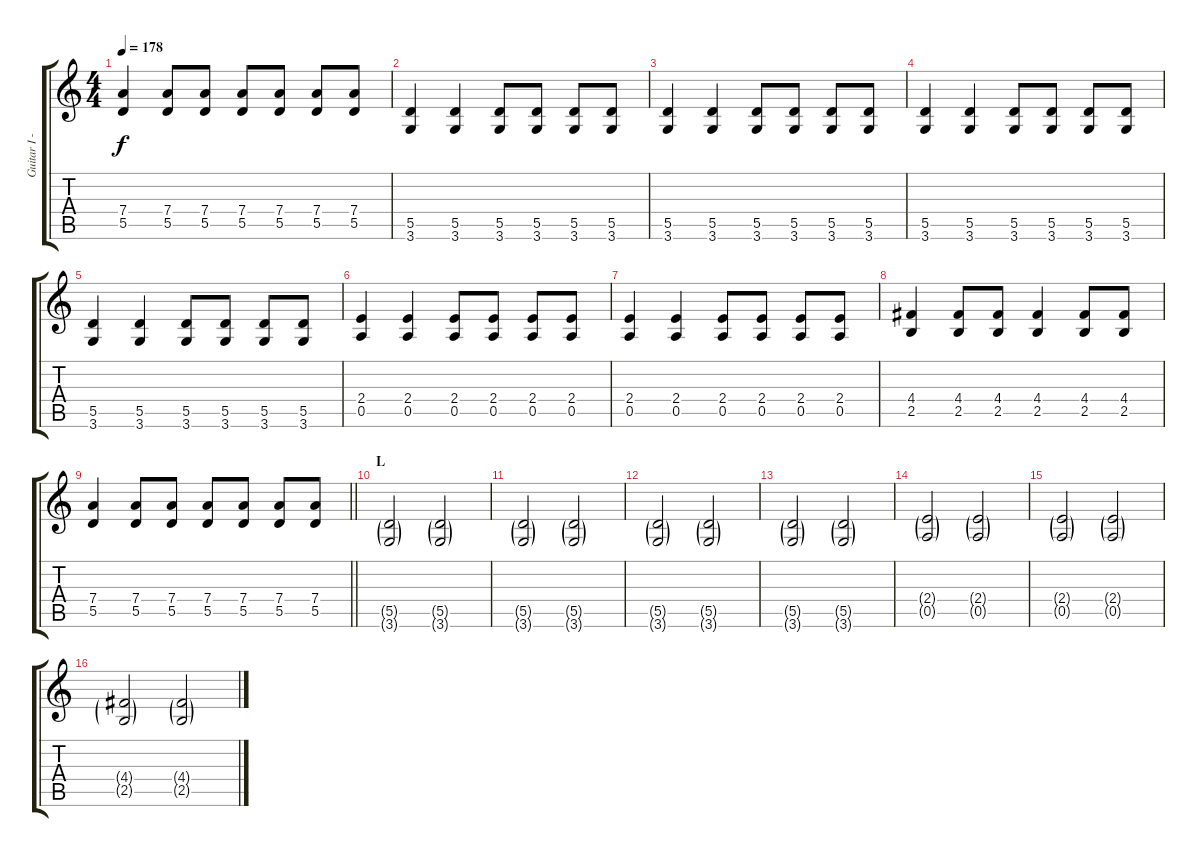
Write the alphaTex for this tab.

\track ("Guitar I - Gotoh" "Guitar I -") {instrument distortionguitar}
\staff {score tabs}
\tuning (E4 B3 G3 D3 A2 E2) {hide}
\ts (4 4)
\tempo 178
\clef g2
\ks c
(7.4 5.5).4{dy f} (7.4 5.5).8 (7.4 5.5).8 (7.4 5.5).8 (7.4 5.5).8 (7.4 5.5).8 (7.4 5.5).8 |
(5.5 3.6).4 (5.5 3.6).4 (5.5 3.6).8 (5.5 3.6).8 (5.5 3.6).8 (5.5 3.6).8 |
(5.5 3.6).4 (5.5 3.6).4 (5.5 3.6).8 (5.5 3.6).8 (5.5 3.6).8 (5.5 3.6).8 |
(5.5 3.6).4 (5.5 3.6).4 (5.5 3.6).8 (5.5 3.6).8 (5.5 3.6).8 (5.5 3.6).8 |
(5.5 3.6).4 (5.5 3.6).4 (5.5 3.6).8 (5.5 3.6).8 (5.5 3.6).8 (5.5 3.6).8 |
(2.4 0.5).4 (2.4 0.5).4 (2.4 0.5).8 (2.4 0.5).8 (2.4 0.5).8 (2.4 0.5).8 |
(2.4 0.5).4 (2.4 0.5).4 (2.4 0.5).8 (2.4 0.5).8 (2.4 0.5).8 (2.4 0.5).8 |
(4.4 2.5).4 (4.4 2.5).8 (4.4 2.5).8 (4.4 2.5).4 (4.4 2.5).8 (4.4 2.5).8 |
\barLineRight lightlight
(7.4 5.5).4 (7.4 5.5).8 (7.4 5.5).8 (7.4 5.5).8 (7.4 5.5).8 (7.4 5.5).8 (7.4 5.5).8 |
\section ("" "L")
(5.5{g} 3.6{g}).2 (5.5{g} 3.6{g}).2 |
(5.5{g} 3.6{g}).2 (5.5{g} 3.6{g}).2 |
(5.5{g} 3.6{g}).2 (5.5{g} 3.6{g}).2 |
(5.5{g} 3.6{g}).2 (5.5{g} 3.6{g}).2 |
(2.4{g} 0.5{g}).2 (2.4{g} 0.5{g}).2 |
(2.4{g} 0.5{g}).2 (2.4{g} 0.5{g}).2 |
(4.4{g} 2.5{g}).2 (4.4{g} 2.5{g}).2
